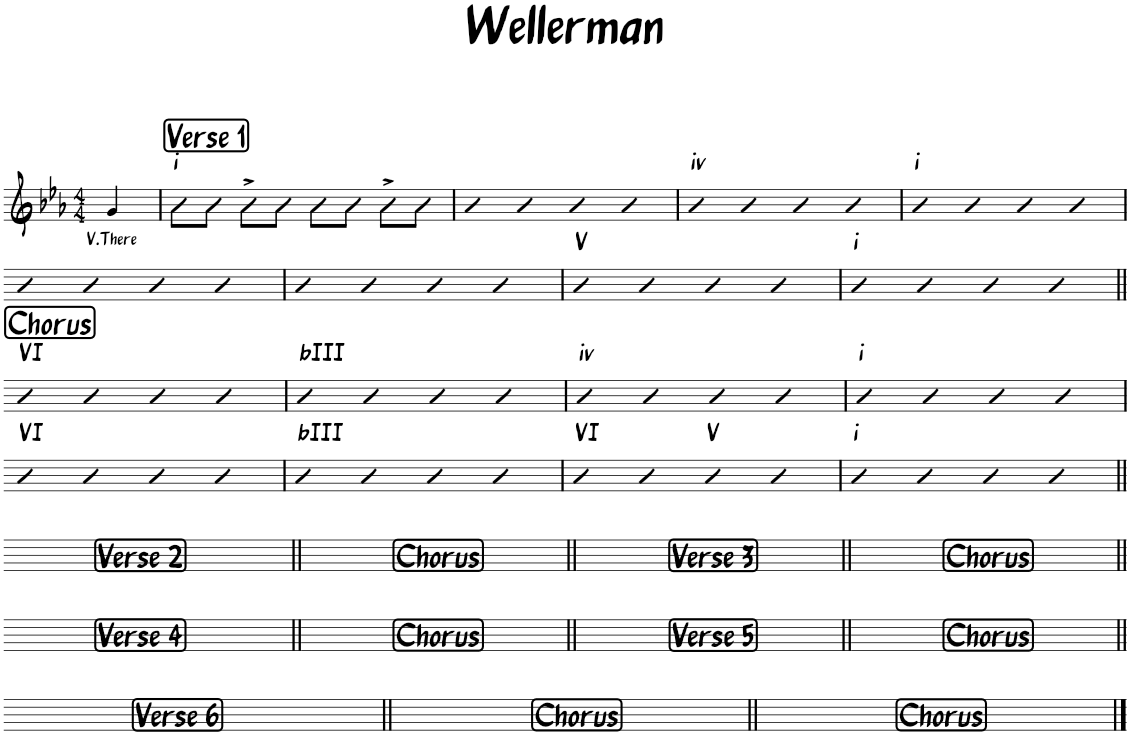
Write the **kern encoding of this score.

**kern	**text
*part1	*part1
*staff1	*staff1
*I"Ukulele	*
*I'Uk.	*
*stria5	*
*clefG2	*
*k[b-e-a-]	*
*M4/4	*
=1	=1
!	!LO:LY:b
4g/	V.There
!!LO:REH:place=s1:a:cj:fs=15:t=Verse 1
=2	=2
!LO:TX:b:t=i	!
8b-\L	.
8b-\J	.
8b-^\L	.
8b-\J	.
8b-\L	.
8b-\J	.
8b-^\L	.
8b-\J	.
=3	=3
4b-	.
4b-	.
4b-	.
4b-	.
=4	=4
!LO:TX:b:t=iv	!
4b-	.
4b-	.
4b-	.
4b-	.
=5	=5
!LO:TX:b:t=i	!
4b-	.
4b-	.
4b-	.
4b-	.
!!LO:LB:g=z
=6	=6
4b-	.
4b-	.
4b-	.
4b-	.
=7	=7
4b-	.
4b-	.
4b-	.
4b-	.
=8	=8
!LO:TX:b:t=V	!
4b-	.
4b-	.
4b-	.
4b-	.
=9	=9
!LO:TX:b:t=i	!
4b-	.
4b-	.
4b-	.
4b-	.
!!LO:LB:g=z
!!LO:REH:place=s1:a:cj:fs=15:t=Chorus
=10||	=10||
!LO:TX:b:t=VI	!
4b-	.
4b-	.
4b-	.
4b-	.
=11	=11
!LO:TX:b:t=bIII	!
4b-	.
4b-	.
4b-	.
4b-	.
=12	=12
!LO:TX:b:t=iv	!
4b-	.
4b-	.
4b-	.
4b-	.
=13	=13
!LO:TX:b:t=i	!
4b-	.
4b-	.
4b-	.
4b-	.
!!LO:LB:g=z
=14	=14
!LO:TX:b:t=VI	!
4b-	.
4b-	.
4b-	.
4b-	.
=15	=15
!LO:TX:b:t=bIII	!
4b-	.
4b-	.
4b-	.
4b-	.
=16	=16
!LO:TX:b:t=VI	!
4b-	.
4b-	.
!LO:TX:b:t=V	!
4b-	.
4b-	.
=17	=17
!LO:TX:b:t=i	!
4b-	.
4b-	.
4b-	.
4b-	.
!!LO:LB:g=z
!!LO:REH:place=s1:a:cj:fs=15:t=Verse 2
=18||	=18||
1ryy	.
!!LO:REH:place=s1:a:cj:fs=15:t=Chorus
=19||	=19||
1ryy	.
!!LO:REH:place=s1:a:cj:fs=15:t=Verse 3
=20||	=20||
1ryy	.
!!LO:REH:place=s1:a:cj:fs=15:t=Chorus
=21||	=21||
1ryy	.
!!LO:LB:g=z
!!LO:REH:place=s1:a:cj:fs=15:t=Verse 4
=22||	=22||
1ryy	.
!!LO:REH:place=s1:a:cj:fs=15:t=Chorus
=23||	=23||
1ryy	.
!!LO:REH:place=s1:a:cj:fs=15:t=Verse 5
=24||	=24||
1ryy	.
!!LO:REH:place=s1:a:cj:fs=15:t=Chorus
=25||	=25||
1ryy	.
!!LO:LB:g=z
!!LO:REH:place=s1:a:cj:fs=15:t=Verse 6
=26||	=26||
1ryy	.
!!LO:REH:place=s1:a:cj:fs=15:t=Chorus
=27||	=27||
1ryy	.
!!LO:REH:place=s1:a:cj:fs=15:t=Chorus
=28||	=28||
1ryy	.
==	==
*-	*-
